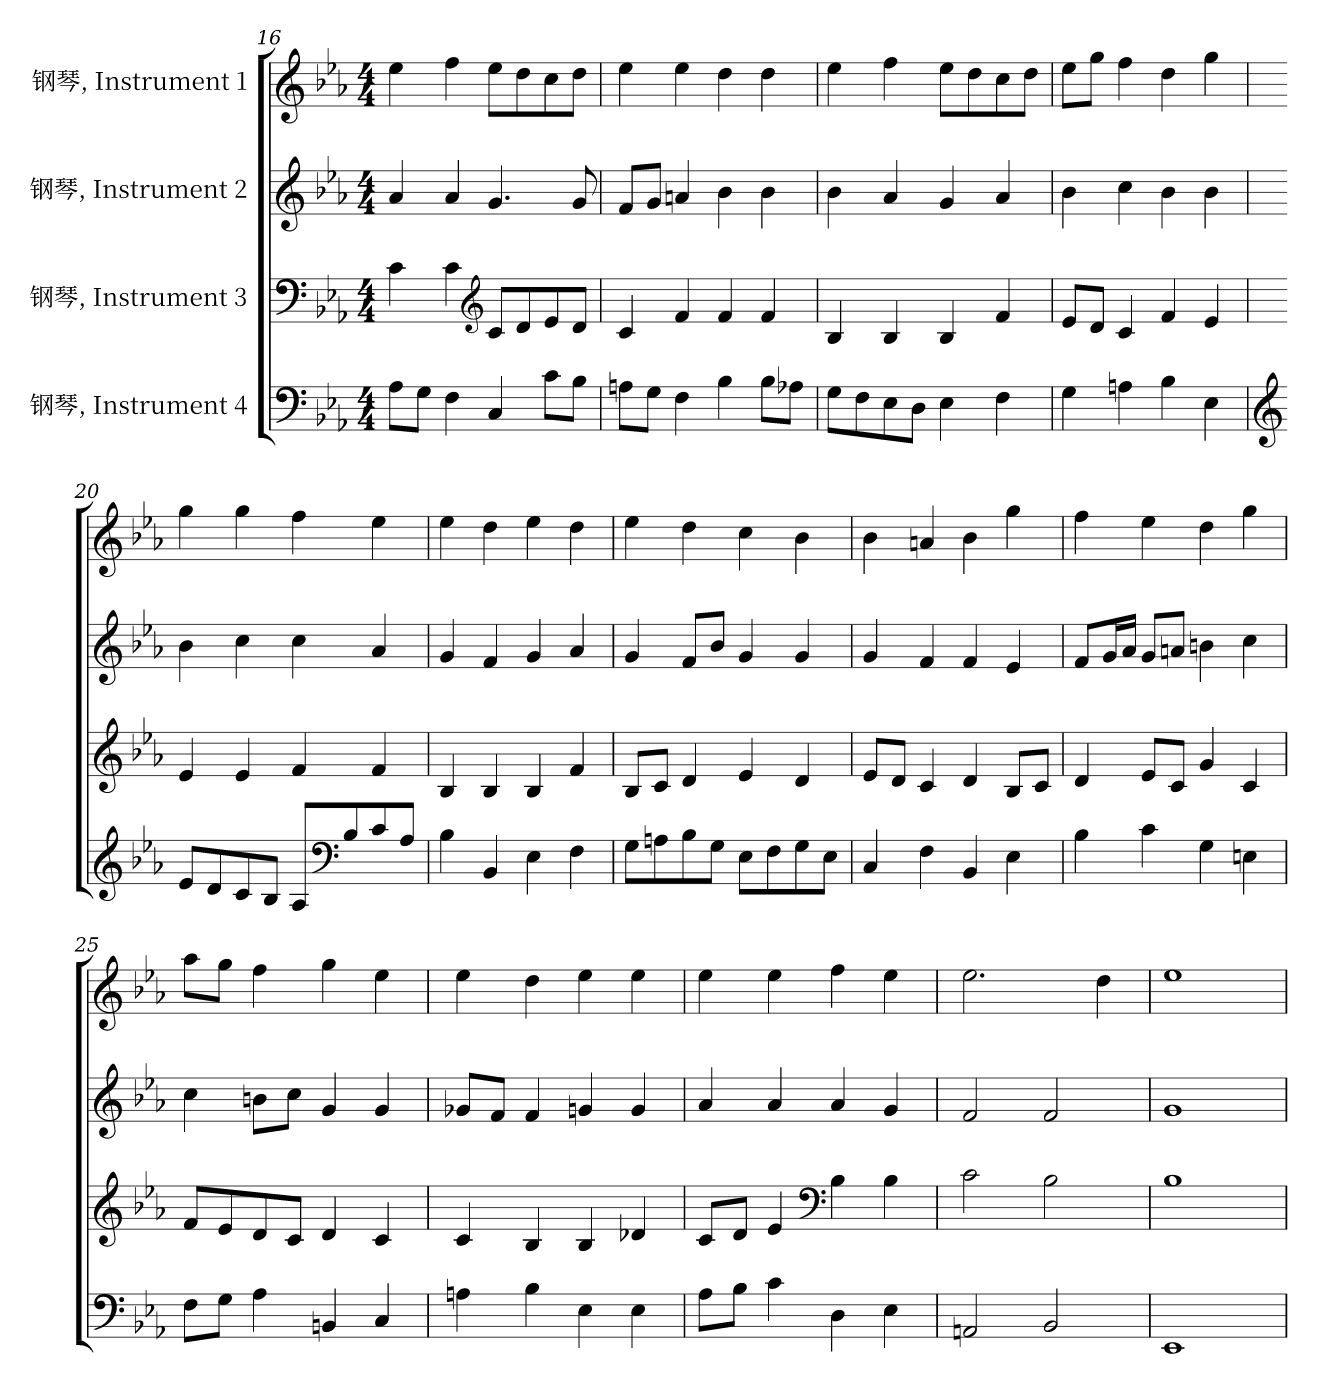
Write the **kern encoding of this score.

**kern	**kern	**kern	**kern
*part4	*part3	*part2	*part1
*staff4	*staff3	*staff2	*staff1
*I"钢琴, Instrument 4	*I"钢琴, Instrument 3	*I"钢琴, Instrument 2	*I"钢琴, Instrument 1
!!LO:PB:g=z
*clefF4	*clefF4	*clefG2	*clefG2
*k[b-e-a-]	*k[b-e-a-]	*k[b-e-a-]	*k[b-e-a-]
*M4/4	*M4/4	*M4/4	*M4/4
=16	=16	=16	=16
8A-\L	4c\	4a-/	4ee-\
8G\J	.	.	.
4F\	4c\	4a-/	4ff\
*	*clefG2	*	*
4C/	8c/L	4.g/	8ee-\L
.	8d/	.	8dd\
8c\L	8e-/	.	8cc\
8B-\J	8d/J	8g/	8dd\J
=17	=17	=17	=17
8An\L	4c/	8f/L	4ee-\
8G\J	.	8g/J	.
4F\	4f/	4an/	4ee-\
4B-\	4f/	4b-\	4dd\
8B-\L	4f/	4b-\	4dd\
8A-X\J	.	.	.
=18	=18	=18	=18
8G\L	4B-/	4b-\	4ee-\
8F\	.	.	.
8E-\	4B-/	4a-/	4ff\
8D\J	.	.	.
4E-\	4B-/	4g/	8ee-\L
.	.	.	8dd\
4F\	4f/	4a-/	8cc\
.	.	.	8dd\J
=19	=19	=19	=19
4G\	8e-/L	4b-\	8ee-\L
.	8d/J	.	8gg\J
4An\	4c/	4cc\	4ff\
4B-\	4f/	4b-\	4dd\
4E-\	4e-/	4b-\	4gg\
!!LO:LB:g=z
=20	=20	=20	=20
*clefG2	*	*	*
8e-/L	4e-/	4b-\	4gg\
8d/	.	.	.
8c/	4e-/	4cc\	4gg\
8B-/J	.	.	.
8A-/L	4f/	4cc\	4ff\
*clefF4	*	*	*
8B-/	.	.	.
8c/	4f/	4a-/	4ee-\
8A-/J	.	.	.
=21	=21	=21	=21
4B-\	4B-/	4g/	4ee-\
4BB-/	4B-/	4f/	4dd\
4E-\	4B-/	4g/	4ee-\
4F\	4f/	4a-/	4dd\
=22	=22	=22	=22
8G\L	8B-/L	4g/	4ee-\
8An\	8c/J	.	.
8B-\	4d/	8f/L	4dd\
8G\J	.	8b-/J	.
8E-\L	4e-/	4g/	4cc\
8F\	.	.	.
8G\	4d/	4g/	4b-\
8E-\J	.	.	.
=23	=23	=23	=23
4C/	8e-/L	4g/	4b-\
.	8d/J	.	.
4F\	4c/	4f/	4an/
4BB-/	4d/	4f/	4b-\
4E-\	8B-/L	4e-/	4gg\
.	8c/J	.	.
=24	=24	=24	=24
4B-\	4d/	8f/L	4ff\
.	.	16g/L	.
.	.	16a-/JJ	.
4c\	8e-/L	8g/L	4ee-\
.	8c/J	8an/J	.
4G\	4g/	4bn\	4dd\
4En\	4c/	4cc\	4gg\
!!LO:LB:g=z
=25	=25	=25	=25
8F\L	8f/L	4cc\	8aa-\L
8G\J	8e-/	.	8gg\J
4A-\	8d/	8bn\L	4ff\
.	8c/J	8cc\J	.
4BBn/	4d/	4g/	4gg\
4C/	4c/	4g/	4ee-\
=26	=26	=26	=26
4An\	4c/	8g-X/L	4ee-\
.	.	8f/J	.
4B-\	4B-/	4f/	4dd\
4E-\	4B-/	4gn/	4ee-\
4E-\	4d-X/	4g/	4ee-\
=27	=27	=27	=27
8A-\L	8c/L	4a-/	4ee-\
8B-\J	8d/J	.	.
4c\	4e-/	4a-/	4ee-\
*	*clefF4	*	*
4D\	4B-\	4a-/	4ff\
4E-\	4B-\	4g/	4ee-\
=28	=28	=28	=28
2AAn/	2c\	2f/	2.ee-\
2BB-/	2B-\	2f/	.
.	.	.	4dd\
=29	=29	=29	=29
1EE-	1B-	1g	1ee-
=	=	=	=
*-	*-	*-	*-
